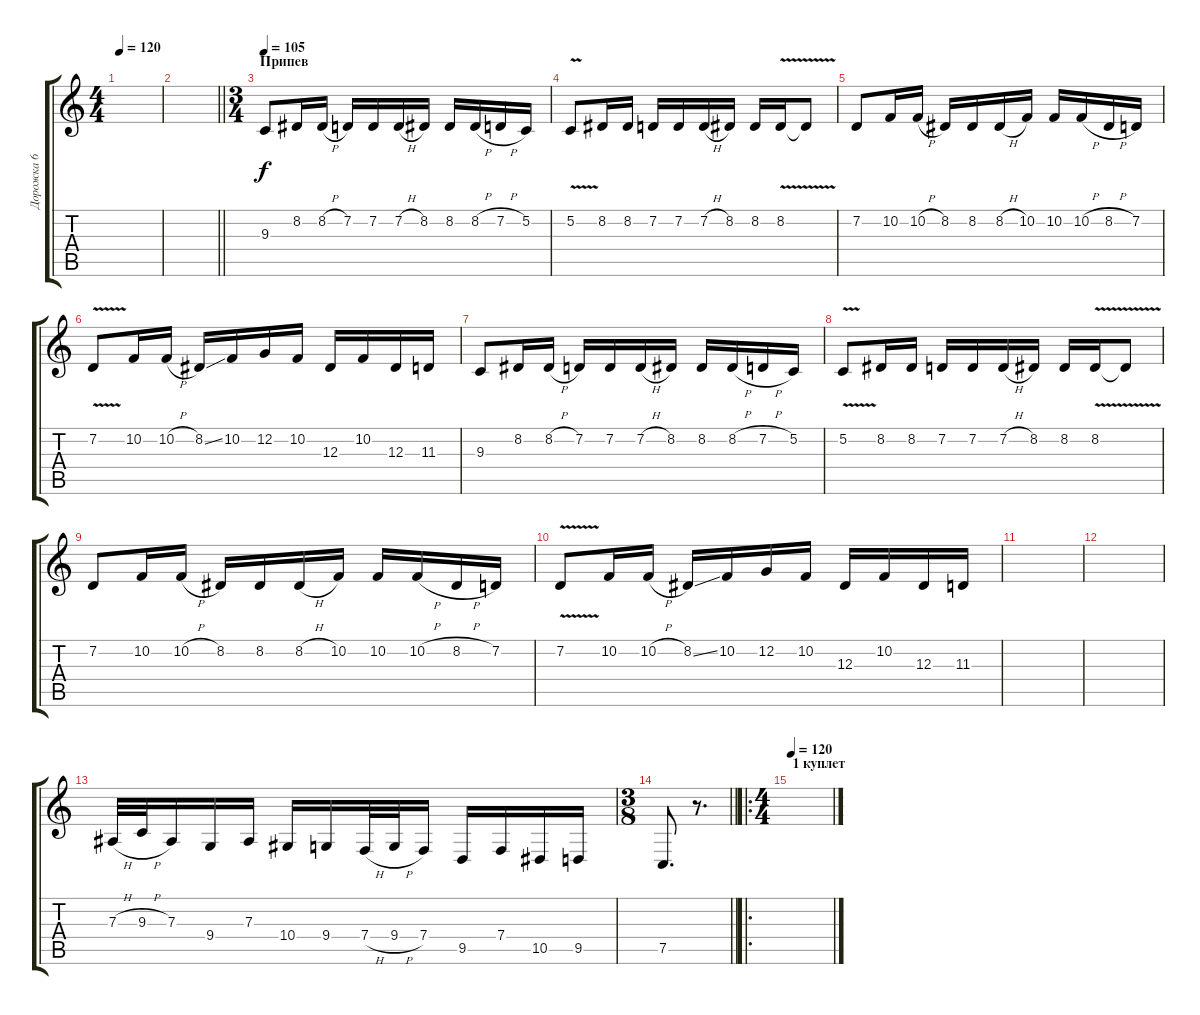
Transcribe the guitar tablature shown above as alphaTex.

\track ("Дорожка 6" "Дорожка 6") {instrument tremolostrings}
\staff {score tabs}
\tuning (C4 G3 Eb3 Bb2 F2 C2) {hide}
\ts (4 4)
\tempo 120
\clef g2
\ks c
|
\barLineRight lightlight
|
\ts (3 4)
\section ("" "Припев")
\tempo 105
9.3.8 8.2.16 8.2{h}.16 7.2.16 7.2.16 7.2{h}.16 8.2.16 8.2.16 8.2{h}.16 7.2{h}.16 5.2.16 |
5.2{v}.8 8.2.16 8.2.16 7.2.16 7.2.16 7.2{h}.16 8.2.16 8.2.16 8.2{v}.16 8.2{t}.8 |
7.2.8 10.2.16 10.2{h}.16 8.2.16 8.2.16 8.2{h}.16 10.2.16 10.2.16 10.2{h}.16 8.2{h}.16 7.2.16 |
7.2{v}.8 10.2.16 10.2{h}.16 8.2{ss}.16 10.2.16 12.2.16 10.2.16 12.3.16 10.2.16 12.3.16 11.3.16 |
9.3.8 8.2.16 8.2{h}.16 7.2.16 7.2.16 7.2{h}.16 8.2.16 8.2.16 8.2{h}.16 7.2{h}.16 5.2.16 |
5.2{v}.8 8.2.16 8.2.16 7.2.16 7.2.16 7.2{h}.16 8.2.16 8.2.16 8.2{v}.16 8.2{t}.8 |
7.2.8 10.2.16 10.2{h}.16 8.2.16 8.2.16 8.2{h}.16 10.2.16 10.2.16 10.2{h}.16 8.2{h}.16 7.2.16 |
7.2{v}.8 10.2.16 10.2{h}.16 8.2{ss}.16 10.2.16 12.2.16 10.2.16 12.3.16 10.2.16 12.3.16 11.3.16 |
|
|
7.3{h}.32 9.3{h}.32 7.3.16 9.4.16 7.3.16 10.4.16 9.4.16 7.4{h}.32 9.4{h}.32 7.4.16 9.5.16 7.4.16 10.5.16 9.5.16 |
\ts (3 8)
\barLineRight lightlight
7.5.8{d} r.8{d} |
\ro
\ts (4 4)
\section ("" "1 куплет")
\tempo 120
